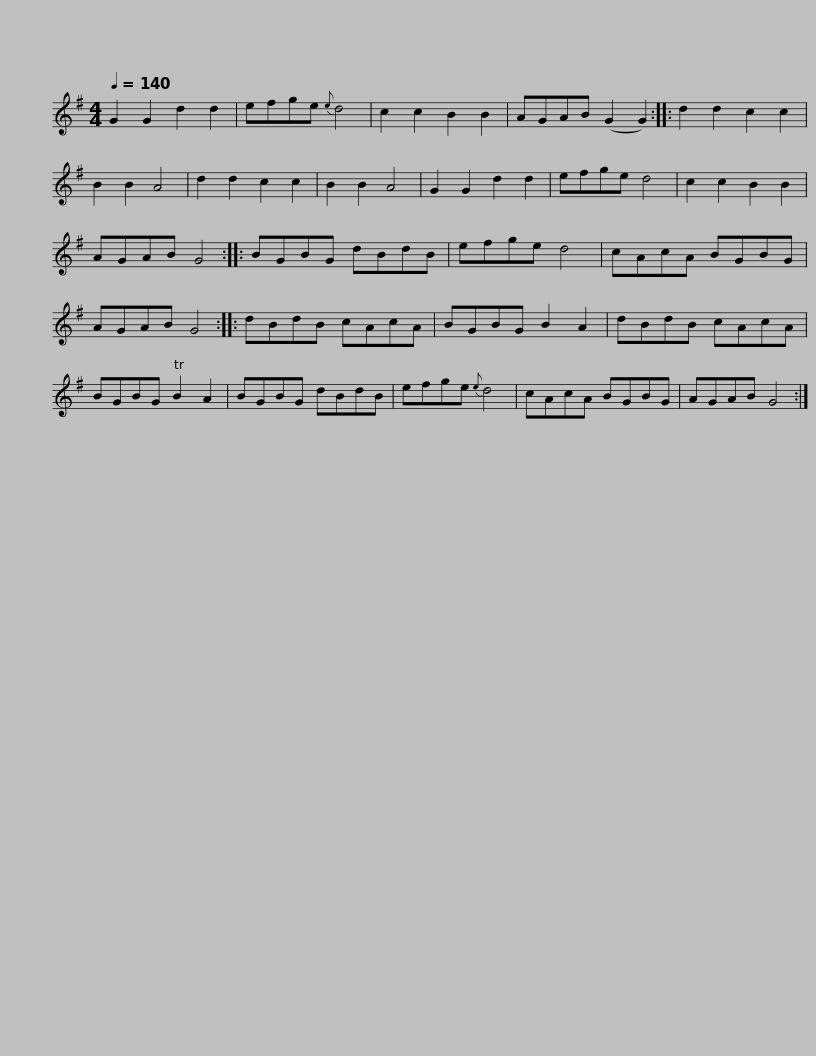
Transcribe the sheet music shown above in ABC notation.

X:1
L:1/8
Q:1/4=140
M:4/4
I:linebreak $
K:G
V:1 treble
V:1
 G2 G2 d2 d2 | efge{e} d4 | c2 c2 B2 B2 | AGAB (G2 G2) :: d2 d2 c2 c2 | %5
 B2 B2 A4 | d2 d2 c2 c2 | B2 B2 A4 | G2 G2 d2 d2 |$ efge d4 | %10
 c2 c2 B2 B2 | AGAB G4 :: BGBG dBdB | efge d4 | cAcA BGBG | %15
 AGAB G4 ::$ dBdB cAcA | BGBG B2 A2 | dBdB cAcA | BGBG B2 A2 | %20
 BGBG dBdB | efge{e} d4 |$ cAcA BGBG | AGAB G4 :| %24
